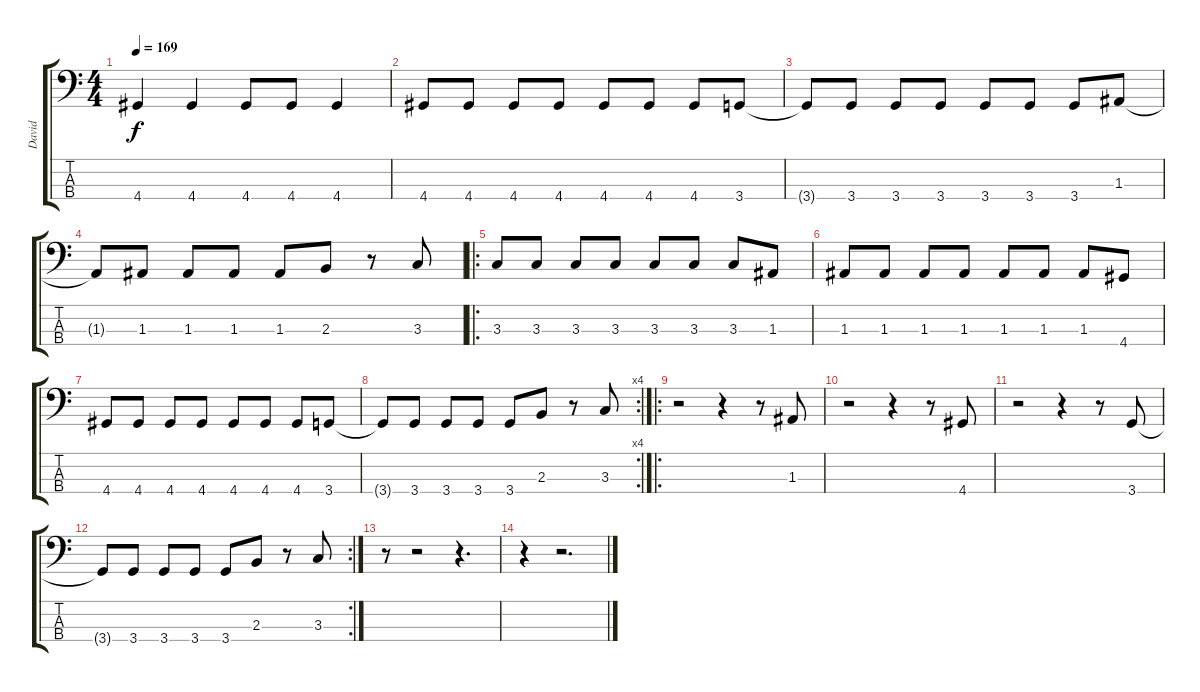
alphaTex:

\track ("David" "David") {instrument electricbasspick}
\staff {score tabs}
\tuning (G2 D2 A1 E1) {hide}
\ts (4 4)
\tempo 169
\clef f4
\ks c
4.4.4{dy f} 4.4.4 4.4.8 4.4.8 4.4.4 |
4.4.8 4.4.8 4.4.8 4.4.8 4.4.8 4.4.8 4.4.8 3.4.8 |
3.4{t}.8 3.4.8 3.4.8 3.4.8 3.4.8 3.4.8 3.4.8 1.3.8 |
1.3{t}.8 1.3.8 1.3.8 1.3.8 1.3.8 2.3.8 r.8 3.3.8 |
\ro
3.3.8 3.3.8 3.3.8 3.3.8 3.3.8 3.3.8 3.3.8 1.3.8 |
1.3.8 1.3.8 1.3.8 1.3.8 1.3.8 1.3.8 1.3.8 4.4.8 |
4.4.8 4.4.8 4.4.8 4.4.8 4.4.8 4.4.8 4.4.8 3.4.8 |
\rc 4
3.4{t}.8 3.4.8 3.4.8 3.4.8 3.4.8 2.3.8 r.8 3.3.8 |
\ro
r.2 r.4 r.8 1.3.8 |
r.2 r.4 r.8 4.4.8 |
r.2 r.4 r.8 3.4.8 |
\rc 2
3.4{t}.8 3.4.8 3.4.8 3.4.8 3.4.8 2.3.8 r.8 3.3.8 |
r.8 r.2 r.4{d} |
r.4 r.2{d}
